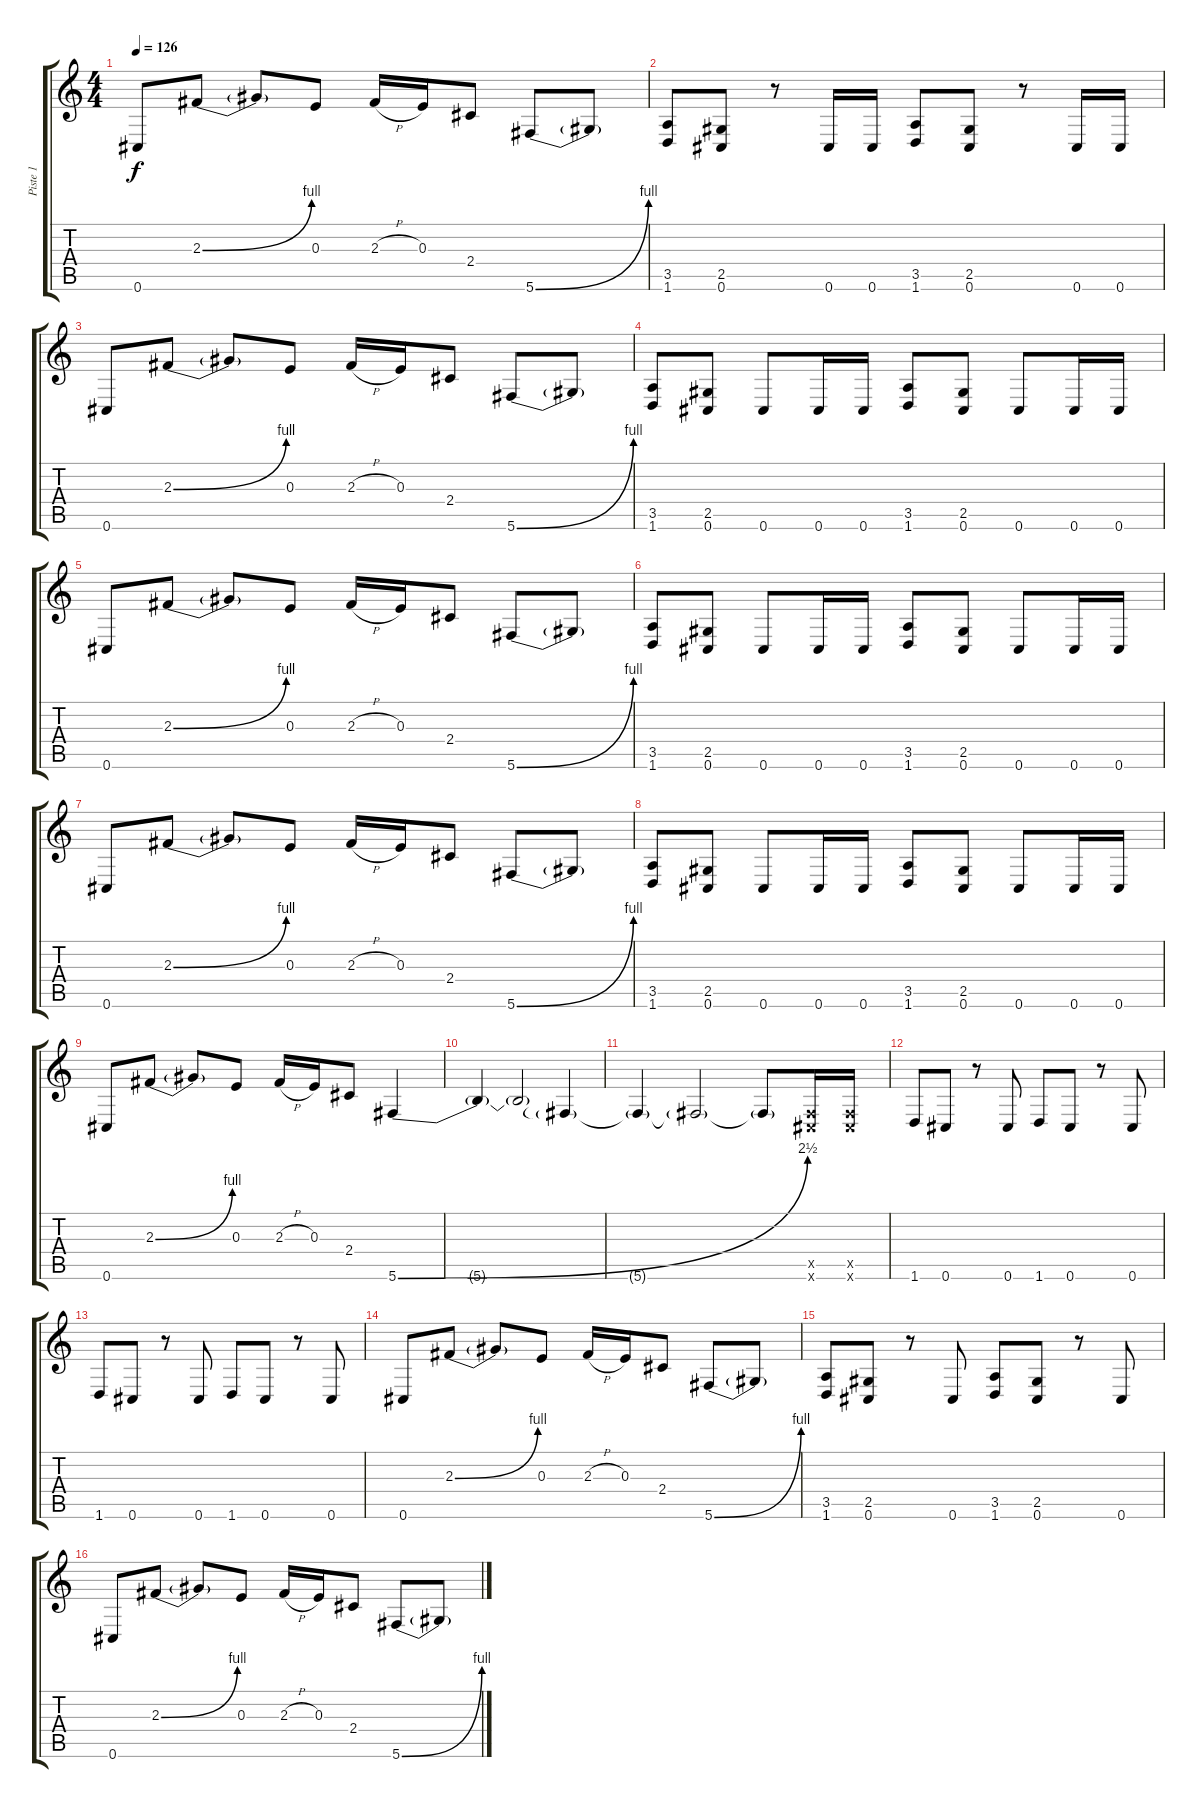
\track ("Piste 1" "Piste 1") {instrument overdrivenguitar}
\staff {score tabs}
\tuning (Db4 Ab3 E3 B2 Gb2 Db2) {hide}
\ts (4 4)
\tempo 126
\clef g2
\ks c
0.6.8{dy f} 2.3{be (bend 0 0 60 4)}.8 2.3{t}.8 0.3.8 2.3{h}.16 0.3.16 2.4.8 5.6{be (bend 0 0 60 4)}.8 5.6{t}.8 |
(3.5 1.6).8 (2.5 0.6).8 r.8 0.6.16 0.6.16 (3.5 1.6).8 (2.5 0.6).8 r.8 0.6.16 0.6.16 |
0.6.8 2.3{be (bend 0 0 60 4)}.8 2.3{t}.8 0.3.8 2.3{h}.16 0.3.16 2.4.8 5.6{be (bend 0 0 60 4)}.8 5.6{t}.8 |
(3.5 1.6).8 (2.5 0.6).8 0.6.8 0.6.16 0.6.16 (3.5 1.6).8 (2.5 0.6).8 0.6.8 0.6.16 0.6.16 |
0.6.8 2.3{be (bend 0 0 60 4)}.8 2.3{t}.8 0.3.8 2.3{h}.16 0.3.16 2.4.8 5.6{be (bend 0 0 60 4)}.8 5.6{t}.8 |
(3.5 1.6).8 (2.5 0.6).8 0.6.8 0.6.16 0.6.16 (3.5 1.6).8 (2.5 0.6).8 0.6.8 0.6.16 0.6.16 |
0.6.8 2.3{be (bend 0 0 60 4)}.8 2.3{t}.8 0.3.8 2.3{h}.16 0.3.16 2.4.8 5.6{be (bend 0 0 60 4)}.8 5.6{t}.8 |
(3.5 1.6).8 (2.5 0.6).8 0.6.8 0.6.16 0.6.16 (3.5 1.6).8 (2.5 0.6).8 0.6.8 0.6.16 0.6.16 |
0.6.8 2.3{be (bend 0 0 60 4)}.8 2.3{t}.8 0.3.8 2.3{h}.16 0.3.16 2.4.8 5.6{be (bend 0 0 60 10)}.4 |
5.6{t}.4 5.6{t}.2 5.6{t}.4 |
5.6{t}.4 5.6{t}.2 5.6{t}.8 (0.5{x} 0.6{x}).16 (0.5{x} 0.6{x}).16 |
1.6.8 0.6.8 r.8 0.6.8 1.6.8 0.6.8 r.8 0.6.8 |
1.6.8 0.6.8 r.8 0.6.8 1.6.8 0.6.8 r.8 0.6.8 |
0.6.8 2.3{be (bend 0 0 60 4)}.8 2.3{t}.8 0.3.8 2.3{h}.16 0.3.16 2.4.8 5.6{be (bend 0 0 60 4)}.8 5.6{t}.8 |
(3.5 1.6).8 (2.5 0.6).8 r.8 0.6.8 (3.5 1.6).8 (2.5 0.6).8 r.8 0.6.8 |
0.6.8 2.3{be (bend 0 0 60 4)}.8 2.3{t}.8 0.3.8 2.3{h}.16 0.3.16 2.4.8 5.6{be (bend 0 0 60 4)}.8 5.6{t}.8
